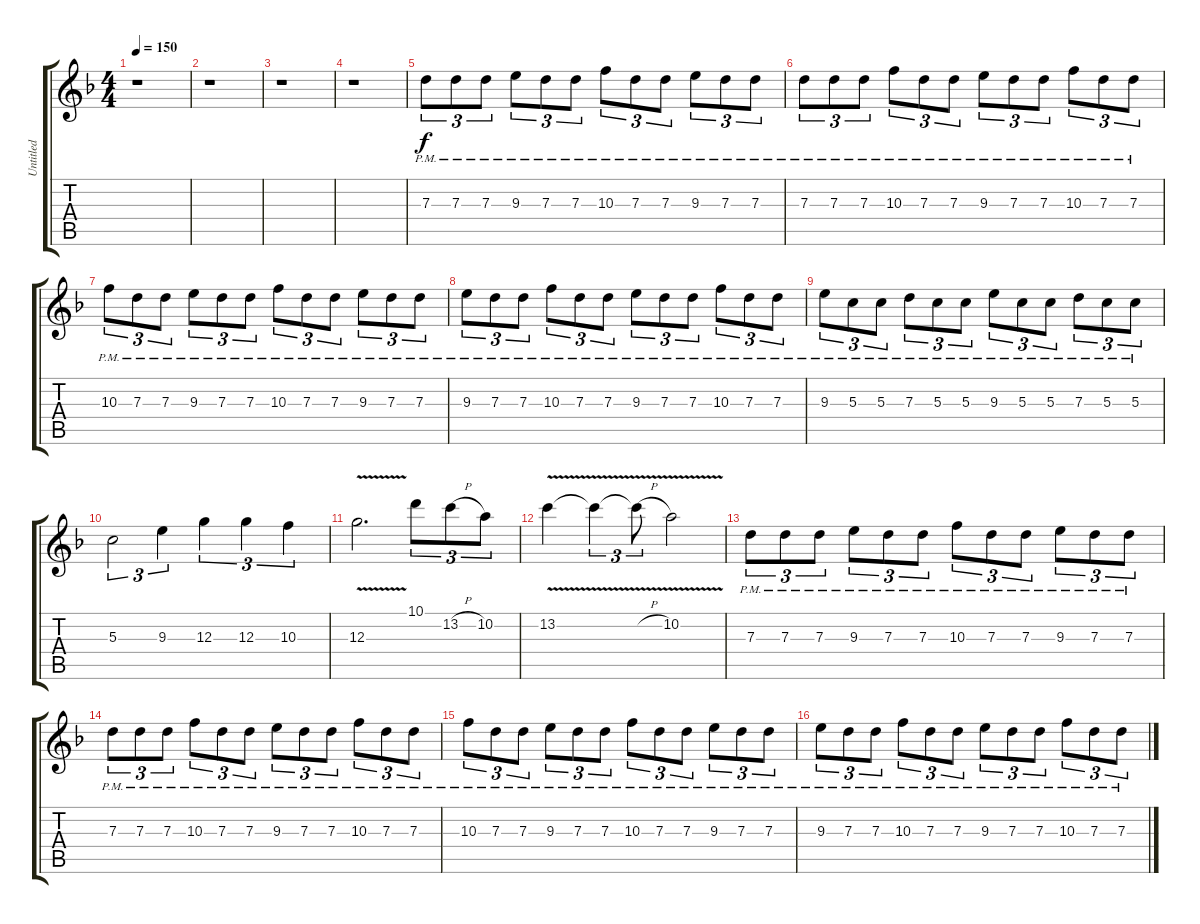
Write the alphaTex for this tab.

\track ("Untitled" "Untitled") {instrument distortionguitar}
\staff {score tabs}
\tuning (E4 B3 G3 D3 A2 E2) {hide}
\ts (4 4)
\tempo 150
\clef g2
\ks f
r.1{dy f} |
r.1 |
r.1 |
r.1 |
7.3{pm}.8{tu (3 2)} 7.3{pm}.8{tu (3 2)} 7.3{pm}.8{tu (3 2)} 9.3{pm}.8{tu (3 2)} 7.3{pm}.8{tu (3 2)} 7.3{pm}.8{tu (3 2)} 10.3{pm}.8{tu (3 2)} 7.3{pm}.8{tu (3 2)} 7.3{pm}.8{tu (3 2)} 9.3{pm}.8{tu (3 2)} 7.3{pm}.8{tu (3 2)} 7.3{pm}.8{tu (3 2)} |
7.3{pm}.8{tu (3 2)} 7.3{pm}.8{tu (3 2)} 7.3{pm}.8{tu (3 2)} 10.3{pm}.8{tu (3 2)} 7.3{pm}.8{tu (3 2)} 7.3{pm}.8{tu (3 2)} 9.3{pm}.8{tu (3 2)} 7.3{pm}.8{tu (3 2)} 7.3{pm}.8{tu (3 2)} 10.3{pm}.8{tu (3 2)} 7.3{pm}.8{tu (3 2)} 7.3{pm}.8{tu (3 2)} |
10.3{pm}.8{tu (3 2)} 7.3{pm}.8{tu (3 2)} 7.3{pm}.8{tu (3 2)} 9.3{pm}.8{tu (3 2)} 7.3{pm}.8{tu (3 2)} 7.3{pm}.8{tu (3 2)} 10.3{pm}.8{tu (3 2)} 7.3{pm}.8{tu (3 2)} 7.3{pm}.8{tu (3 2)} 9.3{pm}.8{tu (3 2)} 7.3{pm}.8{tu (3 2)} 7.3{pm}.8{tu (3 2)} |
9.3{pm}.8{tu (3 2)} 7.3{pm}.8{tu (3 2)} 7.3{pm}.8{tu (3 2)} 10.3{pm}.8{tu (3 2)} 7.3{pm}.8{tu (3 2)} 7.3{pm}.8{tu (3 2)} 9.3{pm}.8{tu (3 2)} 7.3{pm}.8{tu (3 2)} 7.3{pm}.8{tu (3 2)} 10.3{pm}.8{tu (3 2)} 7.3{pm}.8{tu (3 2)} 7.3{pm}.8{tu (3 2)} |
9.3{pm}.8{tu (3 2)} 5.3{pm}.8{tu (3 2)} 5.3{pm}.8{tu (3 2)} 7.3{pm}.8{tu (3 2)} 5.3{pm}.8{tu (3 2)} 5.3{pm}.8{tu (3 2)} 9.3{pm}.8{tu (3 2)} 5.3{pm}.8{tu (3 2)} 5.3{pm}.8{tu (3 2)} 7.3{pm}.8{tu (3 2)} 5.3{pm}.8{tu (3 2)} 5.3{pm}.8{tu (3 2)} |
5.3.2{tu (3 2)} 9.3.4{tu (3 2)} 12.3.4{tu (3 2)} 12.3.4{tu (3 2)} 10.3.4{tu (3 2)} |
12.3{v}.2{d} 10.1.8{tu (3 2)} 13.2{h}.8{tu (3 2)} 10.2.8{tu (3 2)} |
13.2{v}.4 13.2{v t}.4{tu (3 2)} 13.2{h t}.8{tu (3 2)} 10.2{v}.2 |
7.3{pm}.8{tu (3 2)} 7.3{pm}.8{tu (3 2)} 7.3{pm}.8{tu (3 2)} 9.3{pm}.8{tu (3 2)} 7.3{pm}.8{tu (3 2)} 7.3{pm}.8{tu (3 2)} 10.3{pm}.8{tu (3 2)} 7.3{pm}.8{tu (3 2)} 7.3{pm}.8{tu (3 2)} 9.3{pm}.8{tu (3 2)} 7.3{pm}.8{tu (3 2)} 7.3{pm}.8{tu (3 2)} |
7.3{pm}.8{tu (3 2)} 7.3{pm}.8{tu (3 2)} 7.3{pm}.8{tu (3 2)} 10.3{pm}.8{tu (3 2)} 7.3{pm}.8{tu (3 2)} 7.3{pm}.8{tu (3 2)} 9.3{pm}.8{tu (3 2)} 7.3{pm}.8{tu (3 2)} 7.3{pm}.8{tu (3 2)} 10.3{pm}.8{tu (3 2)} 7.3{pm}.8{tu (3 2)} 7.3{pm}.8{tu (3 2)} |
10.3{pm}.8{tu (3 2)} 7.3{pm}.8{tu (3 2)} 7.3{pm}.8{tu (3 2)} 9.3{pm}.8{tu (3 2)} 7.3{pm}.8{tu (3 2)} 7.3{pm}.8{tu (3 2)} 10.3{pm}.8{tu (3 2)} 7.3{pm}.8{tu (3 2)} 7.3{pm}.8{tu (3 2)} 9.3{pm}.8{tu (3 2)} 7.3{pm}.8{tu (3 2)} 7.3{pm}.8{tu (3 2)} |
9.3{pm}.8{tu (3 2)} 7.3{pm}.8{tu (3 2)} 7.3{pm}.8{tu (3 2)} 10.3{pm}.8{tu (3 2)} 7.3{pm}.8{tu (3 2)} 7.3{pm}.8{tu (3 2)} 9.3{pm}.8{tu (3 2)} 7.3{pm}.8{tu (3 2)} 7.3{pm}.8{tu (3 2)} 10.3{pm}.8{tu (3 2)} 7.3{pm}.8{tu (3 2)} 7.3{pm}.8{tu (3 2)}
